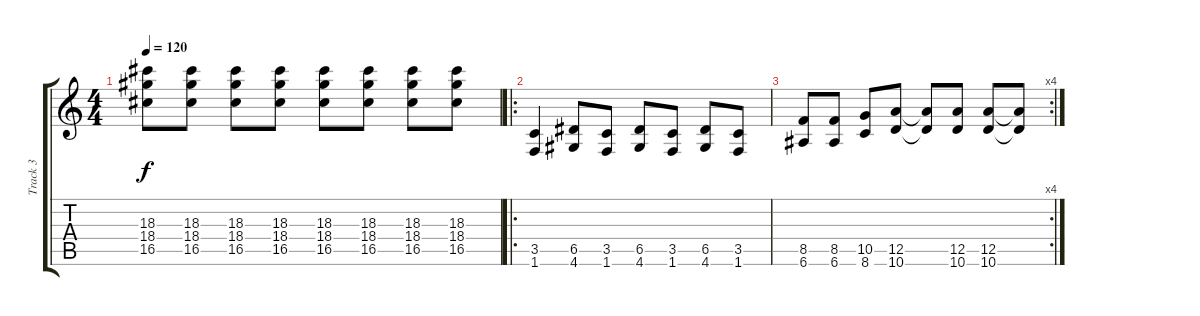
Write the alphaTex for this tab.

\track ("Track 3" "Track 3") {instrument distortionguitar}
\staff {score tabs}
\tuning (E4 B3 G3 D3 A2 E2) {hide}
\ts (4 4)
\tempo 120
\clef g2
\ks c
(18.3 18.4 16.5).8{dy f} (18.3 18.4 16.5).8 (18.3 18.4 16.5).8 (18.3 18.4 16.5).8 (18.3 18.4 16.5).8 (18.3 18.4 16.5).8 (18.3 18.4 16.5).8 (18.3 18.4 16.5).8 |
\ro
(3.5 1.6).4 (6.5 4.6).8 (3.5 1.6).8 (6.5 4.6).8 (3.5 1.6).8 (6.5 4.6).8 (3.5 1.6).8 |
\rc 4
(8.5 6.6).8 (8.5 6.6).8 (10.5 8.6).8 (12.5 10.6).8 (12.5{t} 10.6{t}).8 (12.5 10.6).8 (12.5 10.6).8 (12.5{t} 10.6{t}).8
